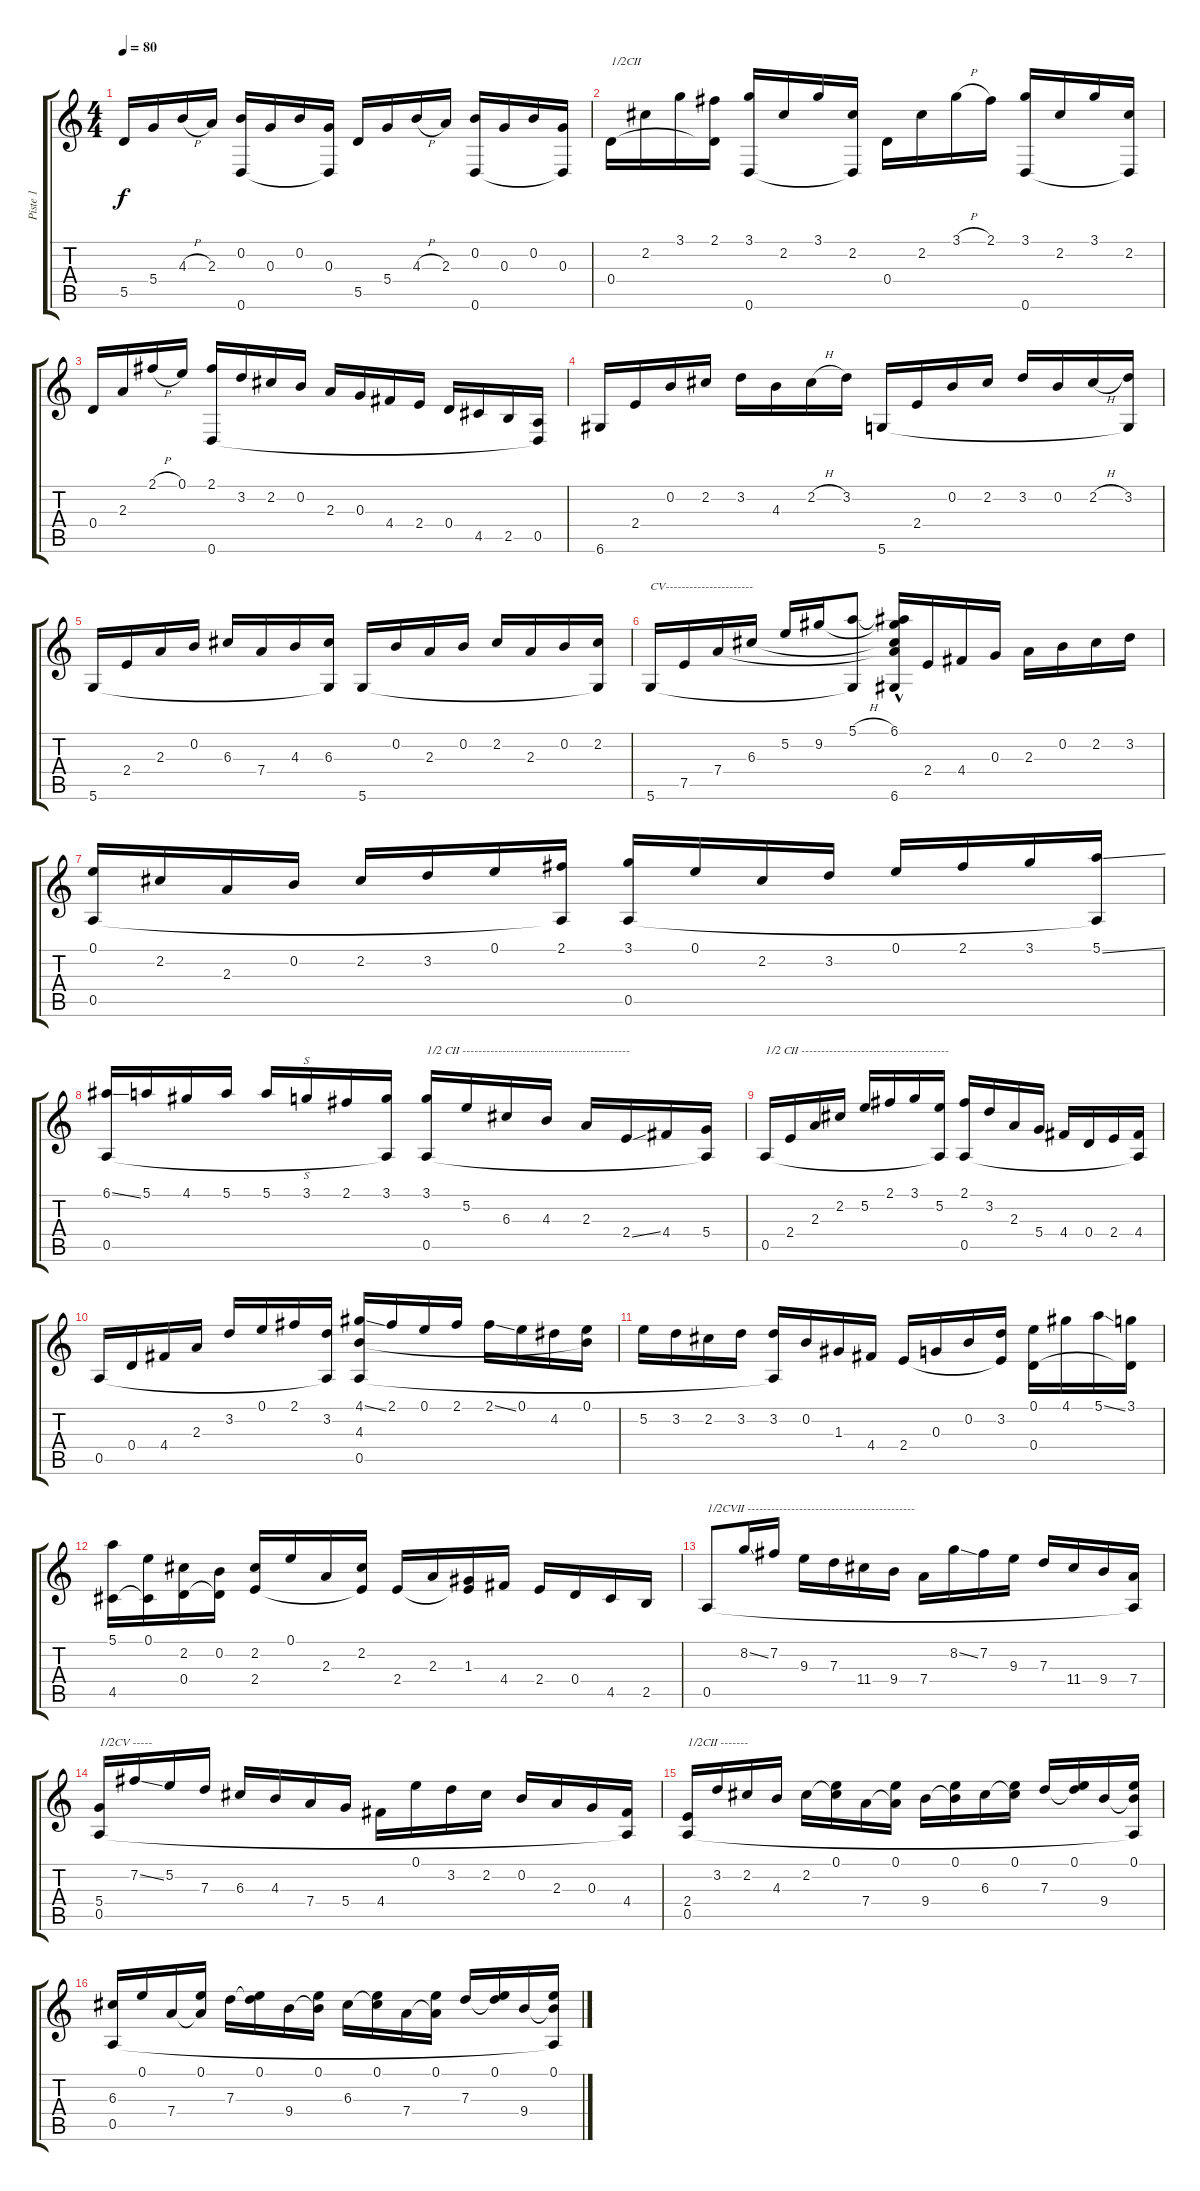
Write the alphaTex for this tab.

\track ("Piste 1" "Piste 1") {instrument acousticguitarnylon}
\staff {score tabs}
\tuning (E4 B3 G3 D3 A2 D2) {hide}
\ts (4 4)
\tempo 80
\clef g2
\ks c
5.5.16{dy f} 5.4.16 4.3{h}.16 2.3.16 (0.2 0.6).16 0.3.16 0.2.16 (0.3 0.6{t}).16 5.5.16 5.4.16 4.3{h}.16 2.3.16 (0.2 0.6).16 0.3.16 0.2.16 (0.3 0.6{t}).16 |
0.4.16{txt "1/2CII"} 2.2.16 3.1.16 (2.1 0.4{t}).16 (3.1 0.6).16 2.2.16 3.1.16 (2.2 0.6{t}).16 0.4.16 2.2.16 3.1{h}.16 2.1.16 (3.1 0.6).16 2.2.16 3.1.16 (2.2 0.6{t}).16 |
0.4.16 2.3.16 2.1{h}.16 0.1.16 (2.1 0.6).16 3.2.16 2.2.16 0.2.16 2.3.16 0.3.16 4.4.16 2.4.16 0.4.16 4.5.16 2.5.16 (0.5 0.6{t}).16 |
6.6.16 2.4.16 0.2.16 2.2.16 3.2.16 4.3.16 2.2{h}.16 3.2.16 5.6.16 2.4.16 0.2.16 2.2.16 3.2.16 0.2.16 2.2{h}.16 (3.2 5.6{t}).16 |
5.6.16 2.4.16 2.3.16 0.2.16 6.3.16 7.4.16 4.3.16 (6.3 5.6{t}).16 5.6.16 0.2.16 2.3.16 0.2.16 2.2.16 2.3.16 0.2.16 (2.2 5.6{t}).16 |
5.6.16{txt "CV----------------------"} 7.5.16 7.4.16 6.3.16 5.2.16 9.2.16 (5.1{h} 5.6{t}).8 (6.1{hac} 9.2{t} 6.3{t} 7.4{t} 6.6).16 2.4.16 4.4.16 0.3.16 2.3.16 0.2.16 2.2.16 3.2.16 |
(0.1 0.5).16 2.2.16 2.3.16 0.2.16 2.2.16 3.2.16 0.1.16 (2.1 0.5{t}).16 (3.1 0.5).16 0.1.16 2.2.16 3.2.16 0.1.16 2.1.16 3.1.16 (5.1{ss} 0.5{t}).16 |
(6.1{ss} 0.5).16 5.1.16 4.1.16 5.1.16 5.1.16 3.1.16{s} 2.1.16 (3.1 0.5{t}).16 (3.1 0.5).16{txt "1/2 CII ------------------------------------------"} 5.2.16 6.3.16 4.3.16 2.3.16 2.4{ss}.16 4.4.16 (5.4 0.5{t}).16 |
0.5.16{txt "1/2 CII -------------------------------------"} 2.4.16 2.3.16 2.2.16 5.2.16 2.1.16 3.1.16 (5.2 0.5{t}).16 (2.1 0.5).16 3.2.16 2.3.16 5.4.16 4.4.16 0.4.16 2.4.16 (4.4 0.5{t}).16 |
0.5.16 0.4.16 4.4.16 2.3.16 3.2.16 0.1.16 2.1.16 (3.2 0.5{t}).16 (4.1{ss} 4.3 0.5).16 2.1.16 0.1.16 2.1.16 2.1{ss}.16 0.1.16 4.2.16 (0.1 4.3{t}).16 |
5.2.16 3.2.16 2.2.16 3.2.16 (3.2 0.5{t}).16 0.2.16 1.3.16 4.4.16 2.4.16 0.3.16 0.2.16 (3.2 2.4{t}).16 (0.1 0.4).16 4.1.16 5.1{ss}.16 (3.1 0.4{t}).16 |
(5.1 4.5).16 (0.1 4.5{t}).16 (2.2 0.4).16 (0.2 0.4{t}).16 (2.2 2.4).16 0.1.16 2.3.16 (2.2 2.4{t}).16 2.4.16 2.3.16 (1.3 2.4{t}).16 4.4.16 2.4.16 0.4.16 4.5.16 2.5.16 |
0.5.8{txt "1/2CVII ------------------------------------------"} 8.2{ss}.16 7.2.16 9.3.16 7.3.16 11.4.16 9.4.16 7.4.16 8.2{ss}.16 7.2.16 9.3.16 7.3.16 11.4.16 9.4.16 (7.4 0.5{t}).16 |
(5.4 0.5).16{txt "1/2CV -----"} 7.2{ss}.16 5.2.16 7.3.16 6.3.16 4.3.16 7.4.16 5.4.16 4.4.16 0.1.16 3.2.16 2.2.16 0.2.16 2.3.16 0.3.16 (4.4 0.5{t}).16 |
(2.4 0.5).16{txt "1/2CII -------"} 3.2.16 2.2.16 4.3.16 2.2.16 (0.1 2.2{t}).16 7.4.16 (0.1 7.4{t}).16 9.4.16 (0.1 9.4{t}).16 6.3.16 (0.1 6.3{t}).16 7.3.16 (0.1 7.3{t}).16 9.4.16 (0.1 9.4{t} 0.5{t}).16 |
(6.3 0.5).16 0.1.16 7.4.16 (0.1 7.4{t}).16 7.3.16 (0.1 7.3{t}).16 9.4.16 (0.1 9.4{t}).16 6.3.16 (0.1 6.3{t}).16 7.4.16 (0.1 7.4{t}).16 7.3.16 (0.1 7.3{t}).16 9.4.16 (0.1 9.4{t} 0.5{t}).16
